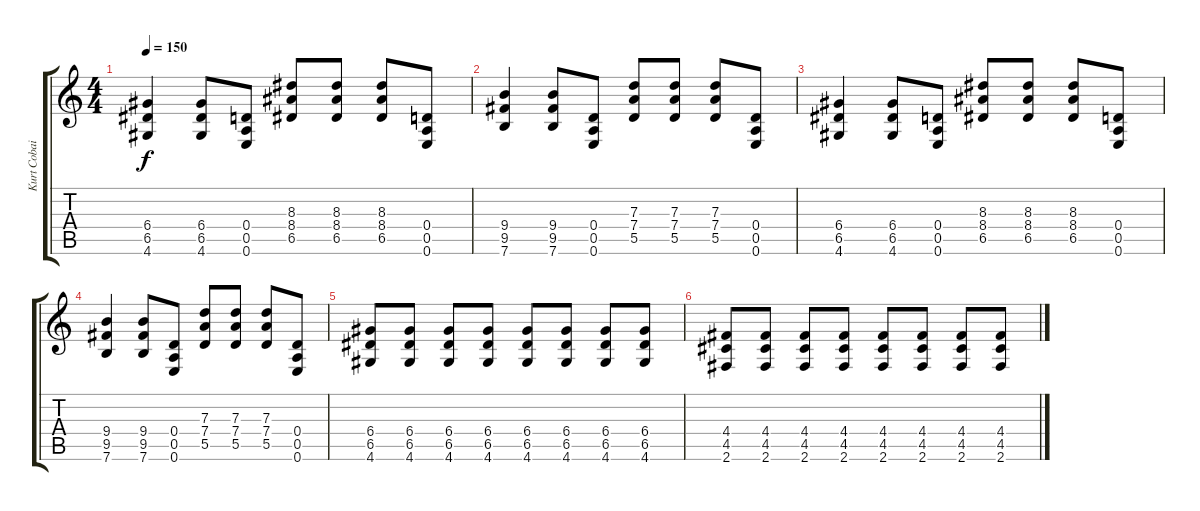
\track ("Kurt Cobain (distorted)" "Kurt Cobai") {instrument overdrivenguitar}
\staff {score tabs}
\tuning (E4 B3 G3 D3 A2 E2) {hide}
\ts (4 4)
\tempo 150
\clef g2
\ks c
(6.4 6.5 4.6).4{dy f} (6.4 6.5 4.6).8 (0.4 0.5 0.6).8 (8.3 8.4 6.5).8 (8.3 8.4 6.5).8 (8.3 8.4 6.5).8 (0.4 0.5 0.6).8 |
(9.4 9.5 7.6).4 (9.4 9.5 7.6).8 (0.4 0.5 0.6).8 (7.3 7.4 5.5).8 (7.3 7.4 5.5).8 (7.3 7.4 5.5).8 (0.4 0.5 0.6).8 |
(6.4 6.5 4.6).4 (6.4 6.5 4.6).8 (0.4 0.5 0.6).8 (8.3 8.4 6.5).8 (8.3 8.4 6.5).8 (8.3 8.4 6.5).8 (0.4 0.5 0.6).8 |
(9.4 9.5 7.6).4 (9.4 9.5 7.6).8 (0.4 0.5 0.6).8 (7.3 7.4 5.5).8 (7.3 7.4 5.5).8 (7.3 7.4 5.5).8 (0.4 0.5 0.6).8 |
(6.4 6.5 4.6).8 (6.4 6.5 4.6).8 (6.4 6.5 4.6).8 (6.4 6.5 4.6).8 (6.4 6.5 4.6).8 (6.4 6.5 4.6).8 (6.4 6.5 4.6).8 (6.4 6.5 4.6).8 |
(4.4 4.5 2.6).8 (4.4 4.5 2.6).8 (4.4 4.5 2.6).8 (4.4 4.5 2.6).8 (4.4 4.5 2.6).8 (4.4 4.5 2.6).8 (4.4 4.5 2.6).8 (4.4 4.5 2.6).8
